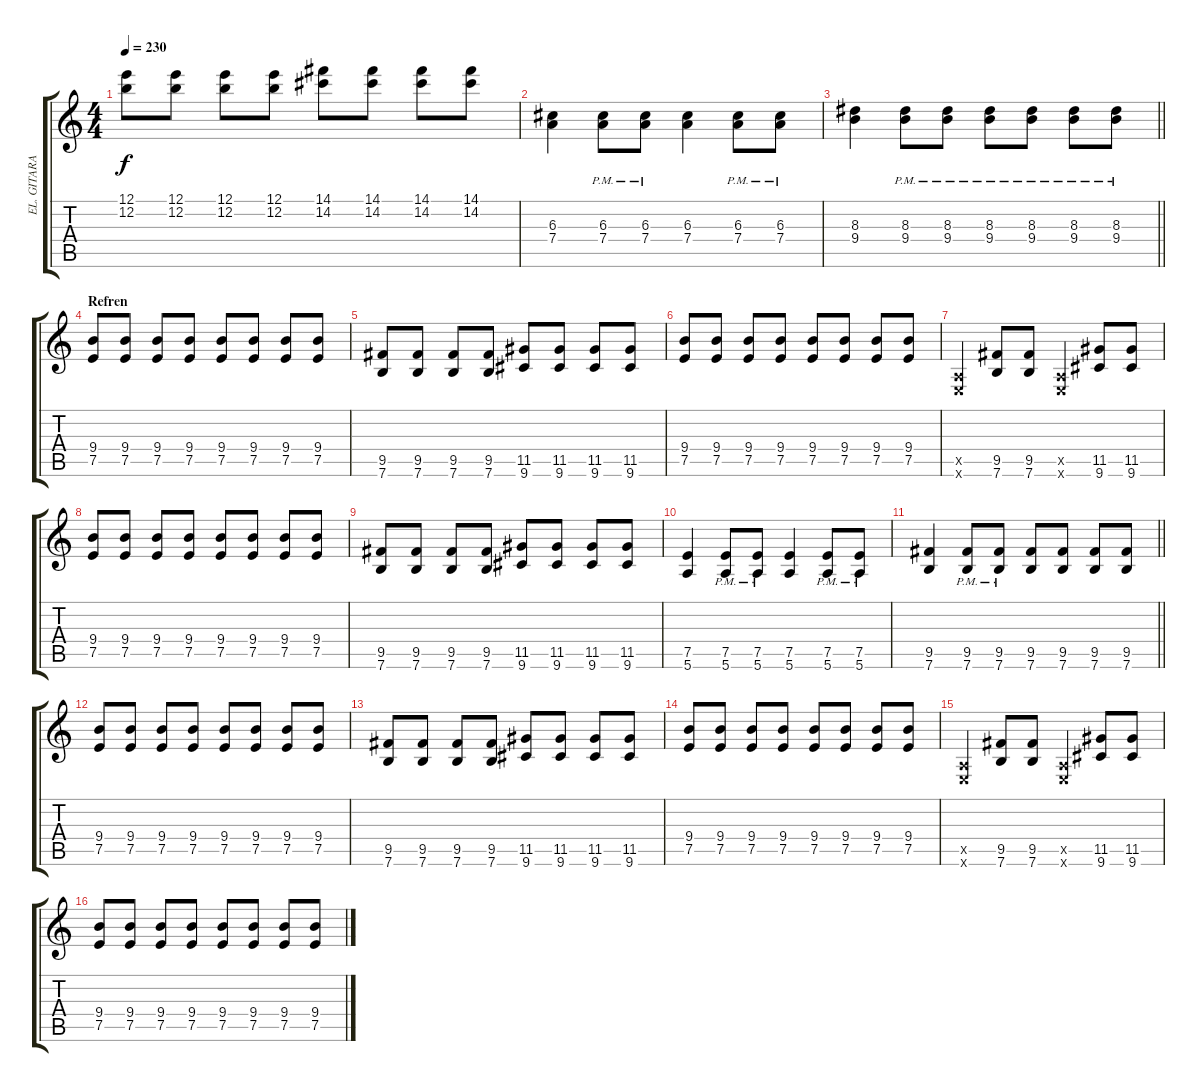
\track ("EL. GITARA" "EL. GITARA") {instrument distortionguitar}
\staff {score tabs}
\tuning (E4 B3 G3 D3 A2 E2) {hide}
\ts (4 4)
\tempo 230
\clef g2
\ks c
(12.1 12.2).8{dy f} (12.1 12.2).8 (12.1 12.2).8 (12.1 12.2).8 (14.1 14.2).8 (14.1 14.2).8 (14.1 14.2).8 (14.1 14.2).8 |
(6.3 7.4).4 (6.3{pm} 7.4{pm}).8 (6.3{pm} 7.4{pm}).8 (6.3 7.4).4 (6.3{pm} 7.4{pm}).8 (6.3{pm} 7.4{pm}).8 |
\barLineRight lightlight
(8.3 9.4).4 (8.3{pm} 9.4{pm}).8 (8.3{pm} 9.4{pm}).8 (8.3{pm} 9.4{pm}).8 (8.3{pm} 9.4{pm}).8 (8.3{pm} 9.4{pm}).8 (8.3{pm} 9.4{pm}).8 |
\section ("" "Refren")
(9.4 7.5).8 (9.4 7.5).8 (9.4 7.5).8 (9.4 7.5).8 (9.4 7.5).8 (9.4 7.5).8 (9.4 7.5).8 (9.4 7.5).8 |
(9.5 7.6).8 (9.5 7.6).8 (9.5 7.6).8 (9.5 7.6).8 (11.5 9.6).8 (11.5 9.6).8 (11.5 9.6).8 (11.5 9.6).8 |
(9.4 7.5).8 (9.4 7.5).8 (9.4 7.5).8 (9.4 7.5).8 (9.4 7.5).8 (9.4 7.5).8 (9.4 7.5).8 (9.4 7.5).8 |
(0.5{x} 0.6{x}).4 (9.5 7.6).8 (9.5 7.6).8 (0.5{x} 0.6{x}).4 (11.5 9.6).8 (11.5 9.6).8 |
(9.4 7.5).8 (9.4 7.5).8 (9.4 7.5).8 (9.4 7.5).8 (9.4 7.5).8 (9.4 7.5).8 (9.4 7.5).8 (9.4 7.5).8 |
(9.5 7.6).8 (9.5 7.6).8 (9.5 7.6).8 (9.5 7.6).8 (11.5 9.6).8 (11.5 9.6).8 (11.5 9.6).8 (11.5 9.6).8 |
(7.5 5.6).4 (7.5{pm} 5.6{pm}).8 (7.5{pm} 5.6{pm}).8 (7.5 5.6).4 (7.5{pm} 5.6{pm}).8 (7.5{pm} 5.6{pm}).8 |
\barLineRight lightlight
(9.5 7.6).4 (9.5{pm} 7.6{pm}).8 (9.5{pm} 7.6{pm}).8 (9.5 7.6).8 (9.5 7.6).8 (9.5 7.6).8 (9.5 7.6).8 |
(9.4 7.5).8 (9.4 7.5).8 (9.4 7.5).8 (9.4 7.5).8 (9.4 7.5).8 (9.4 7.5).8 (9.4 7.5).8 (9.4 7.5).8 |
(9.5 7.6).8 (9.5 7.6).8 (9.5 7.6).8 (9.5 7.6).8 (11.5 9.6).8 (11.5 9.6).8 (11.5 9.6).8 (11.5 9.6).8 |
(9.4 7.5).8 (9.4 7.5).8 (9.4 7.5).8 (9.4 7.5).8 (9.4 7.5).8 (9.4 7.5).8 (9.4 7.5).8 (9.4 7.5).8 |
(0.5{x} 0.6{x}).4 (9.5 7.6).8 (9.5 7.6).8 (0.5{x} 0.6{x}).4 (11.5 9.6).8 (11.5 9.6).8 |
(9.4 7.5).8 (9.4 7.5).8 (9.4 7.5).8 (9.4 7.5).8 (9.4 7.5).8 (9.4 7.5).8 (9.4 7.5).8 (9.4 7.5).8
